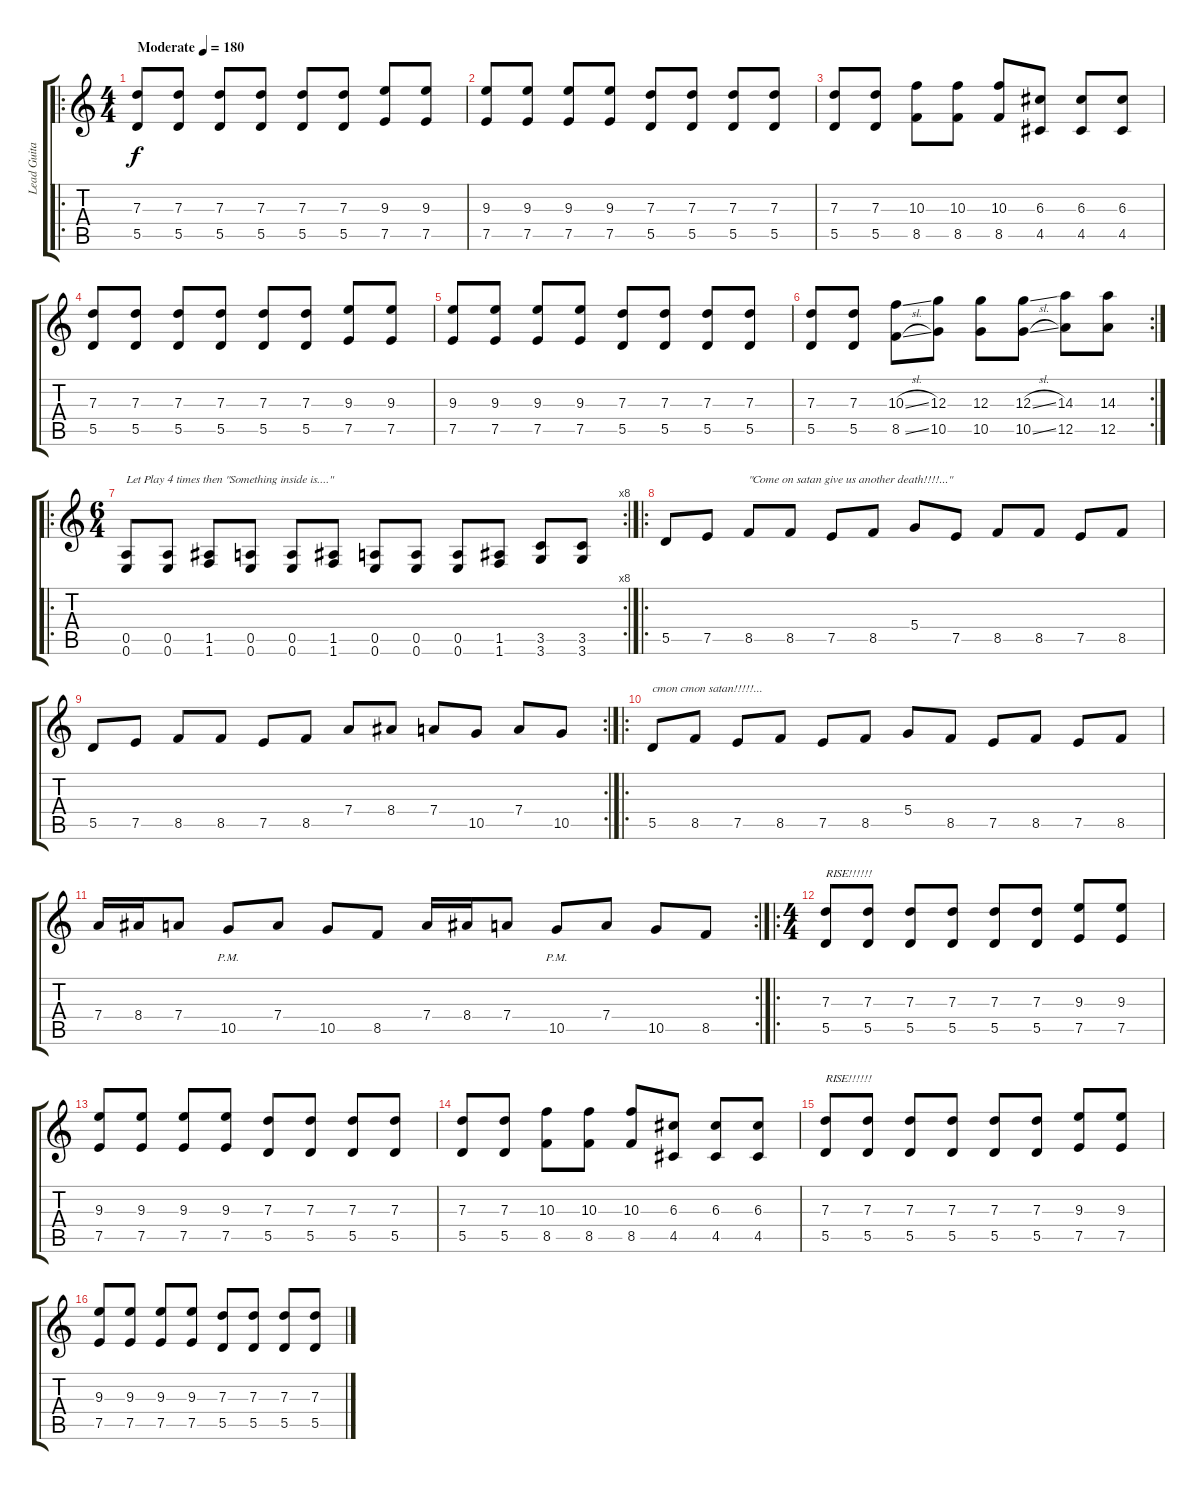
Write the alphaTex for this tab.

\track ("Lead Guitar" "Lead Guita") {instrument overdrivenguitar}
\staff {score tabs}
\tuning (E4 B3 G3 D3 A2 E2) {hide}
\ro
\ts (4 4)
\tempo (180 "Moderate")
\clef g2
\ks c
(7.3 5.5).8{dy f instrument overdrivenguitar} (7.3 5.5).8 (7.3 5.5).8 (7.3 5.5).8 (7.3 5.5).8 (7.3 5.5).8 (9.3 7.5).8 (9.3 7.5).8 |
(9.3 7.5).8 (9.3 7.5).8 (9.3 7.5).8 (9.3 7.5).8 (7.3 5.5).8 (7.3 5.5).8 (7.3 5.5).8 (7.3 5.5).8 |
(7.3 5.5).8 (7.3 5.5).8 (10.3 8.5).8 (10.3 8.5).8 (10.3 8.5).8 (6.3 4.5).8 (6.3 4.5).8 (6.3 4.5).8 |
(7.3 5.5).8 (7.3 5.5).8 (7.3 5.5).8 (7.3 5.5).8 (7.3 5.5).8 (7.3 5.5).8 (9.3 7.5).8 (9.3 7.5).8 |
(9.3 7.5).8 (9.3 7.5).8 (9.3 7.5).8 (9.3 7.5).8 (7.3 5.5).8 (7.3 5.5).8 (7.3 5.5).8 (7.3 5.5).8 |
\rc 2
(7.3 5.5).8 (7.3 5.5).8 (10.3{sl} 8.5{sl}).8 (12.3 10.5).8 (12.3 10.5).8 (12.3{sl} 10.5{sl}).8 (14.3 12.5).8 (14.3 12.5).8 |
\ro
\rc 8
\ts (6 4)
(0.5 0.6).8{txt "Let Play 4 times then \"Something inside is....\"" instrument overdrivenguitar} (0.5 0.6).8 (1.5 1.6).8 (0.5 0.6).8 (0.5 0.6).8 (1.5 1.6).8 (0.5 0.6).8 (0.5 0.6).8 (0.5 0.6).8 (1.5 1.6).8 (3.5 3.6).8 (3.5 3.6).8 |
\ro
5.5.8 7.5.8 8.5.8{txt "\"Come on satan give us another death!!!!...\""} 8.5.8 7.5.8 8.5.8 5.4.8 7.5.8 8.5.8 8.5.8 7.5.8 8.5.8 |
\rc 2
5.5.8 7.5.8 8.5.8 8.5.8 7.5.8 8.5.8 7.4.8 8.4.8 7.4.8 10.5.8 7.4.8 10.5.8 |
\ro
5.5.8{txt "cmon cmon satan!!!!!..."} 8.5.8 7.5.8 8.5.8 7.5.8 8.5.8 5.4.8 8.5.8 7.5.8 8.5.8 7.5.8 8.5.8 |
\rc 2
7.4.16 8.4.16 7.4.8 10.5{pm}.8 7.4.8 10.5.8 8.5.8 7.4.16 8.4.16 7.4.8 10.5{pm}.8 7.4.8 10.5.8 8.5.8 |
\ro
\ts (4 4)
(7.3 5.5).8{txt "RISE!!!!!!"} (7.3 5.5).8 (7.3 5.5).8 (7.3 5.5).8 (7.3 5.5).8 (7.3 5.5).8 (9.3 7.5).8 (9.3 7.5).8 |
(9.3 7.5).8 (9.3 7.5).8 (9.3 7.5).8 (9.3 7.5).8 (7.3 5.5).8 (7.3 5.5).8 (7.3 5.5).8 (7.3 5.5).8 |
(7.3 5.5).8 (7.3 5.5).8 (10.3 8.5).8 (10.3 8.5).8 (10.3 8.5).8 (6.3 4.5).8 (6.3 4.5).8 (6.3 4.5).8 |
(7.3 5.5).8{txt "RISE!!!!!!"} (7.3 5.5).8 (7.3 5.5).8 (7.3 5.5).8 (7.3 5.5).8 (7.3 5.5).8 (9.3 7.5).8 (9.3 7.5).8 |
(9.3 7.5).8 (9.3 7.5).8 (9.3 7.5).8 (9.3 7.5).8 (7.3 5.5).8 (7.3 5.5).8 (7.3 5.5).8 (7.3 5.5).8
